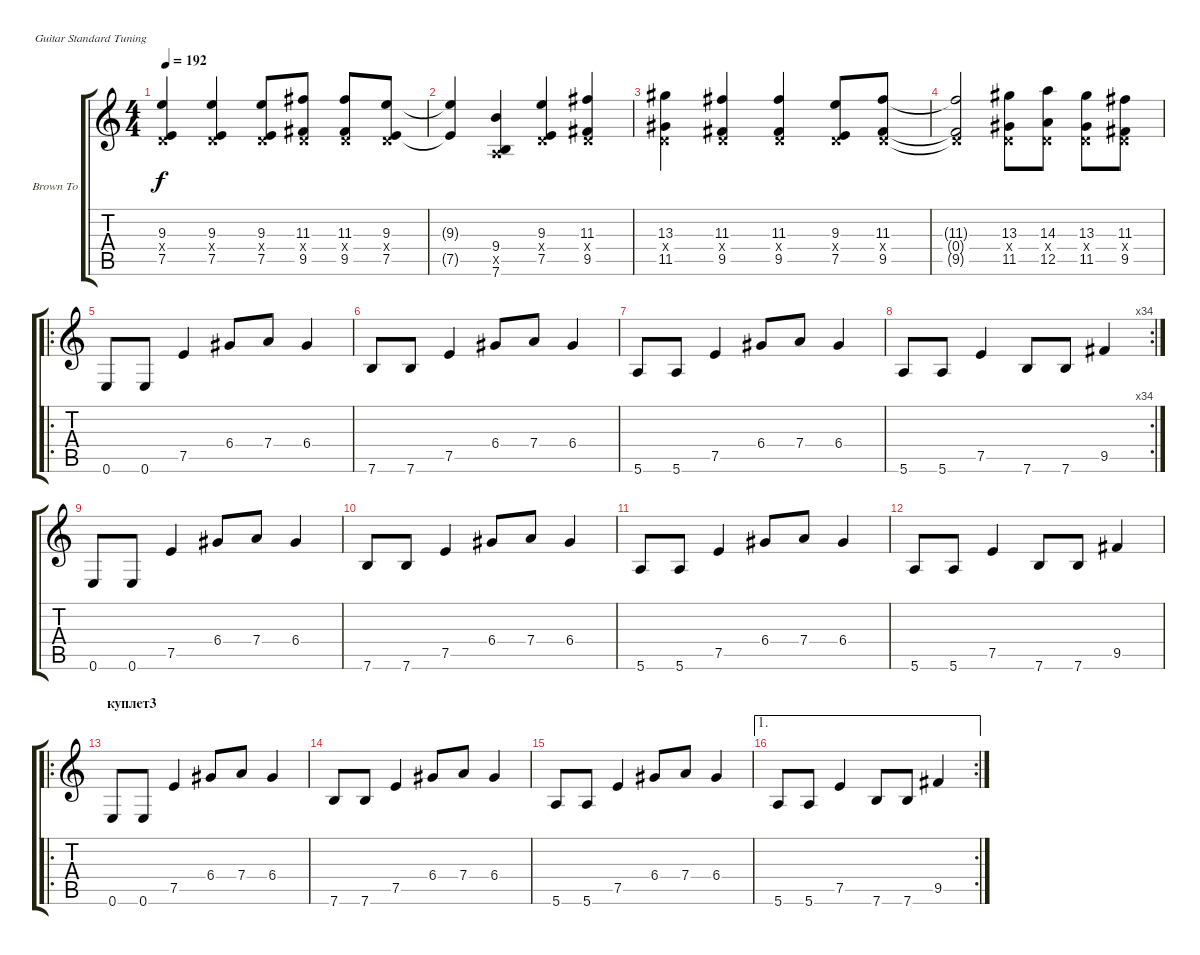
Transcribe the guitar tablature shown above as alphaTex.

\defaultSystemsLayout 4
\bracketExtendMode groupsimilarinstruments
\firstSystemTrackNameOrientation horizontal
\otherSystemsTrackNameOrientation horizontal
\track ("Tom Thacker" "Brown To") {instrument overdrivenguitar}
\staff {score tabs}
\tuning (E4 B3 G3 D3 A2 E2)
\ts (4 4)
\tempo 192
\clef g2
\ks c
(9.3 0.4{x} 7.5).4{dy f} (9.3 0.4{x} 7.5).4 (9.3 0.4{x} 7.5).8 (11.3 0.4{x} 9.5).8 (11.3 0.4{x} 9.5).8 (9.3 0.4{x} 7.5).8 |
(9.3{t} 7.5{t}).4 (9.4 0.5{x} 7.6).4 (9.3 0.4{x} 7.5).4 (11.3 0.4{x} 9.5).4 |
(13.3 0.4{x} 11.5).4 (11.3 0.4{x} 9.5).4 (11.3 0.4{x} 9.5).4 (9.3 0.4{x} 7.5).8 (11.3 0.4{x} 9.5).8 |
(11.3{t} 0.4{x t} 9.5{t}).2 (13.3 0.4{x} 11.5).8 (14.3 0.4{x} 12.5).8 (13.3 0.4{x} 11.5).8 (11.3 0.4{x} 9.5).8 |
\ro
0.6.8 0.6.8 7.5.4 6.4.8 7.4.8 6.4.4 |
7.6.8 7.6.8 7.5.4 6.4.8 7.4.8 6.4.4 |
5.6.8 5.6.8 7.5.4 6.4.8 7.4.8 6.4.4 |
\rc 34
5.6.8 5.6.8 7.5.4 7.6.8 7.6.8 9.5.4 |
0.6.8 0.6.8 7.5.4 6.4.8 7.4.8 6.4.4 |
7.6.8 7.6.8 7.5.4 6.4.8 7.4.8 6.4.4 |
5.6.8 5.6.8 7.5.4 6.4.8 7.4.8 6.4.4 |
5.6.8 5.6.8 7.5.4 7.6.8 7.6.8 9.5.4 |
\ro
\section ("" "куплет3")
0.6.8 0.6.8 7.5.4 6.4.8 7.4.8 6.4.4 |
7.6.8 7.6.8 7.5.4 6.4.8 7.4.8 6.4.4 |
5.6.8 5.6.8 7.5.4 6.4.8 7.4.8 6.4.4 |
\ae 1
\rc 2
5.6.8 5.6.8 7.5.4 7.6.8 7.6.8 9.5.4
